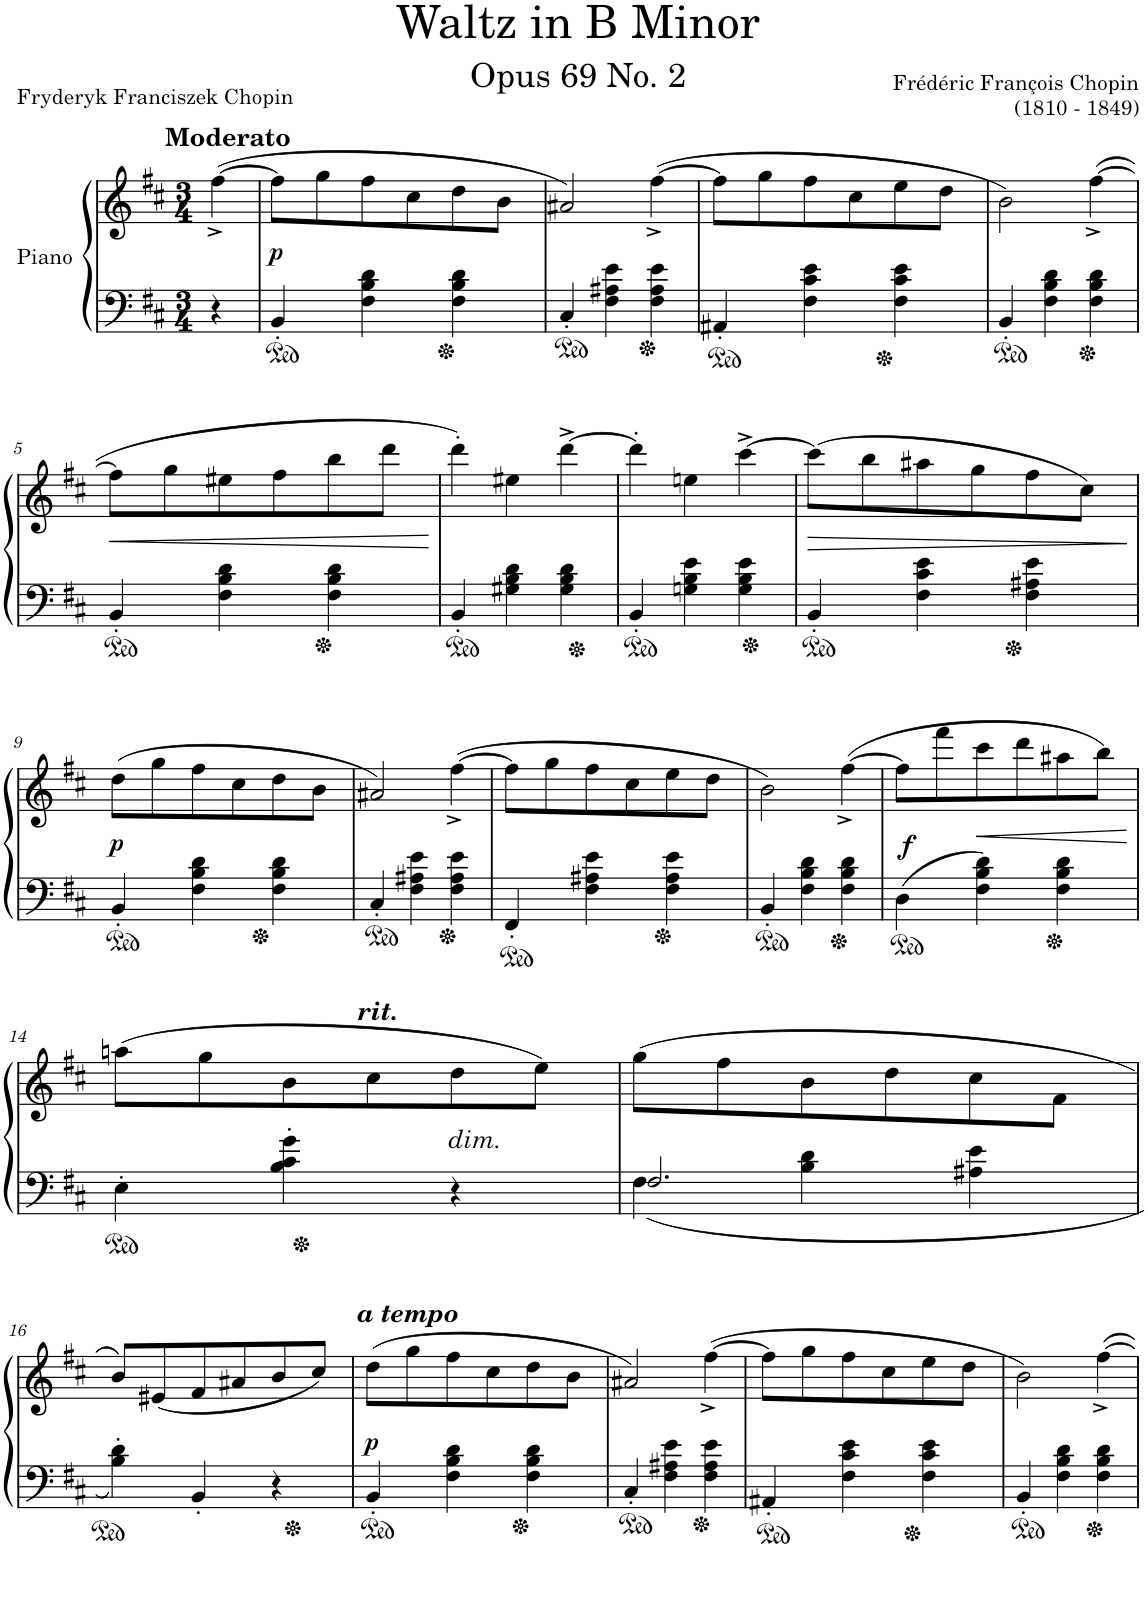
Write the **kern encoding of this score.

**kern	**kern	**dynam
*part1	*part1	*part1
*staff2	*staff1	*staff1/2
*I"Piano	*	*
*I'Pno	*	*
*clefF4	*clefG2	*
*k[f#c#]	*k[f#c#]	*
*M3/4	*M3/4	*
=	=	=
!	!LO:TX:a:B:t=Moderato	!
4r	([4ff#^<\	.
=1	=1	=1
!	!	!LO:DY:b
4BB'/	8ff#\L]	p
.	8gg\	.
4F#\ 4B\ 4d\	8ff#\	.
.	8cc#\	.
4F#\ 4B\ 4d\	8dd\	.
.	8b\J	.
=2	=2	=2
4C#'/	2a#X/)	.
4F#\ 4A#X\ 4e\	.	.
4F#\ 4A#\ 4e\	([4ff#^<\	.
=3	=3	=3
4AA#X'/	8ff#\L]	.
.	8gg\	.
4F#\ 4c#\ 4e\	8ff#\	.
.	8cc#\	.
4F#\ 4c#\ 4e\	8ee\	.
.	8dd\J	.
=4	=4	=4
4BB'/	2b\)	.
4F#\ 4B\ 4d\	.	.
4F#\ 4B\ 4d\	([4ff#^<\	.
!!LO:LB:g=z
=5	=5	=5
!	!	!LO:HP:b
4BB'/	8ff#\L]	<
.	8gg\	.
4F#\ 4B\ 4d\	8ee#X\	.
.	8ff#\	.
4F#\ 4B\ 4d\	8bb\	.
.	8ddd\J	.
.	.	[
=6	=6	=6
4BB'/	4ddd'\)	.
4G#X\ 4B\ 4d\	4ee#X\	.
4G#\ 4B\ 4d\	[4ddd^\	.
=7	=7	=7
4BB'/	4ddd'\]	.
4Gn\ 4B\ 4e\	4een\	.
4G\ 4B\ 4e\	[4ccc#^\	.
=8	=8	=8
!	!	!LO:HP:b
4BB'/	(8ccc#\L]	>
.	8bb\	.
4F#\ 4c#\ 4e\	8aa#X\	.
.	8gg\	.
4F#\ 4A#X\ 4e\	8ff#\	.
.	8cc#\J)	.
.	.	]
!!LO:LB:g=z
=9	=9	=9
!	!	!LO:DY:b
4BB'/	(8dd\L	p
.	8gg\	.
4F#\ 4B\ 4d\	8ff#\	.
.	8cc#\	.
4F#\ 4B\ 4d\	8dd\	.
.	8b\J	.
=10	=10	=10
4C#'/	2a#X/)	.
4F#\ 4A#X\ 4e\	.	.
4F#\ 4A#\ 4e\	([4ff#^<\	.
=11	=11	=11
4FF#'/	8ff#\L]	.
.	8gg\	.
4F#\ 4A#X\ 4e\	8ff#\	.
.	8cc#\	.
4F#\ 4A#\ 4e\	8ee\	.
.	8dd\J	.
=12	=12	=12
4BB'/	2b\)	.
4F#\ 4B\ 4d\	.	.
4F#\ 4B\ 4d\	([4ff#^<\	.
=13	=13	=13
!	!	!LO:DY:b
4D\	8ff#\L]	f
.	8fff#\	.
!	!	!LO:HP:b
4F#\ 4B\ 4d\	8ccc#\	<
.	8ddd\	.
4F#\ 4B\ 4d\	8aa#X\	.
.	8bb\J)	.
.	.	[
!!LO:LB:g=z
=14	=14	=14
4E'\	(8aan\L	.
.	8gg\	.
4B\' 4c#\' 4g\'	8b\	.
!	!LO:TX:a:Bi:t=rit.	!
.	8cc#\	.
!	!LO:TX:b:i:t=dim.	!
4r	8dd\	.
.	8ee\J)	.
=15	=15	=15
*^	*	*
2.F#/	4F#\	(8gg\L	.
.	.	8ff#\	.
.	4B\ 4d\	8b\	.
.	.	8dd\	.
.	4A#X\ 4e\	8cc#\	.
.	.	8f#\J	.
*v	*v	*	*
!!LO:LB:g=z
=16	=16	=16
4B\' 4d\'	8b/L)	.
.	(8e#X/	.
4BB'/	8f#/	.
.	8a#X/	.
4r	8b/	.
.	8cc#/J)	.
=17	=17	=17
!	!LO:TX:a:Bi:t=a tempo	!
!	!	!LO:DY:b
4BB'/	(8dd\L	p
.	8gg\	.
4F#\ 4B\ 4d\	8ff#\	.
.	8cc#\	.
4F#\ 4B\ 4d\	8dd\	.
.	8b\J	.
=18	=18	=18
4C#'/	2a#X/)	.
4F#\ 4A#X\ 4e\	.	.
4F#\ 4A#\ 4e\	([4ff#^<\	.
=19	=19	=19
4AA#X'/	8ff#\L]	.
.	8gg\	.
4F#\ 4c#\ 4e\	8ff#\	.
.	8cc#\	.
4F#\ 4c#\ 4e\	8ee\	.
.	8dd\J	.
=20	=20	=20
4BB'/	2b\)	.
4F#\ 4B\ 4d\	.	.
4F#\ 4B\ 4d\	[4ff#^<\	.
=	=	=
*-	*-	*-
